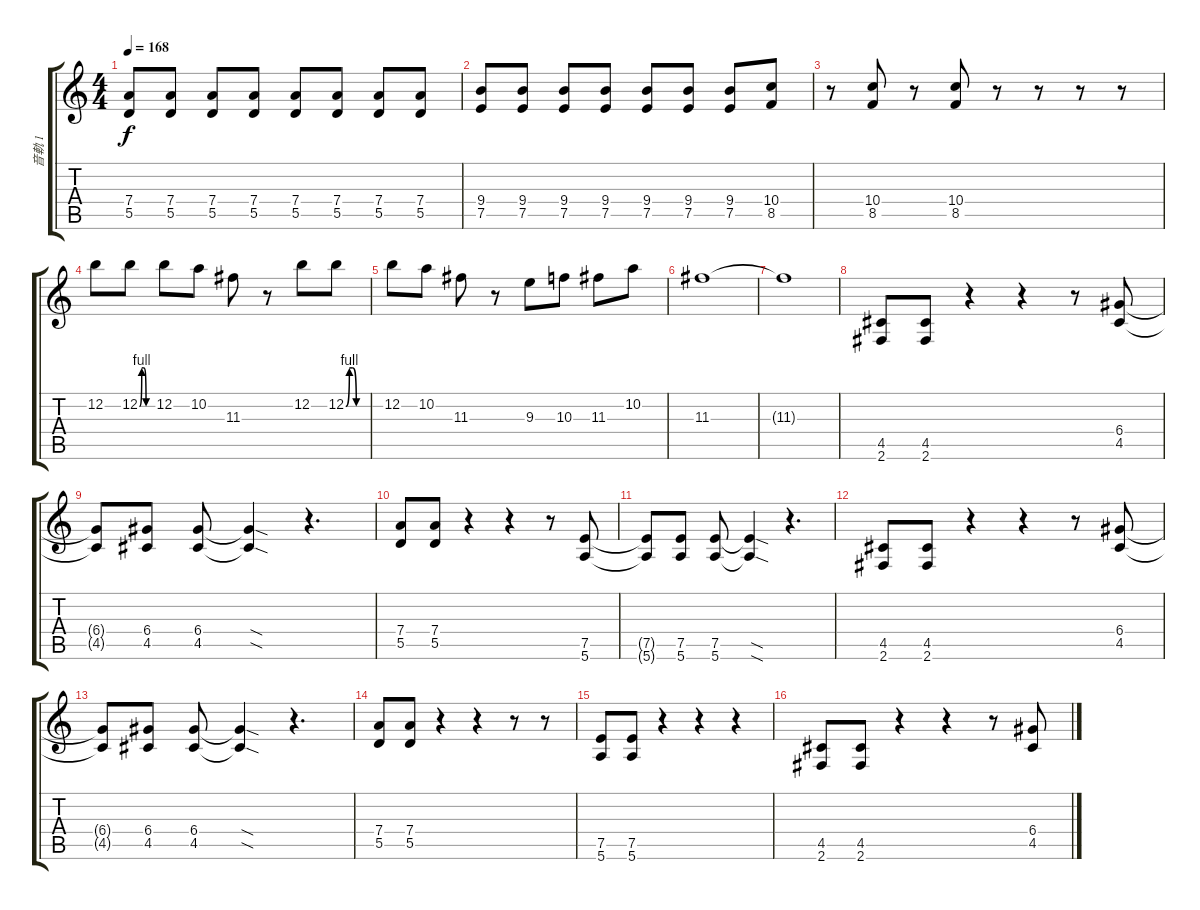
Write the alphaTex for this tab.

\track ("音軌 1" "音軌 1") {instrument overdrivenguitar}
\staff {score tabs}
\tuning (E4 B3 G3 D3 A2 E2) {hide}
\ts (4 4)
\tempo 168
\clef g2
\ks c
(7.4 5.5).8{dy f} (7.4 5.5).8 (7.4 5.5).8 (7.4 5.5).8 (7.4 5.5).8 (7.4 5.5).8 (7.4 5.5).8 (7.4 5.5).8 |
(9.4 7.5).8 (9.4 7.5).8 (9.4 7.5).8 (9.4 7.5).8 (9.4 7.5).8 (9.4 7.5).8 (9.4 7.5).8 (10.4 8.5).8 |
r.8 (10.4 8.5).8 r.8 (10.4 8.5).8 r.8 r.8 r.8 r.8 |
12.2.8 12.2{be (custom 0 0 10 4 20 4 30 0 60 0)}.8 12.2.8 10.2.8 11.3.8 r.8 12.2.8 12.2{be (custom 0 0 10 4 20 4 30 0 60 0)}.8 |
12.2.8 10.2.8 11.3.8 r.8 9.3.8 10.3.8 11.3.8 10.2.8 |
11.3.1 |
11.3{t}.1 |
(4.5 2.6).8 (4.5 2.6).8 r.4 r.4 r.8 (6.4 4.5).8 |
(6.4{t} 4.5{t}).8 (6.4 4.5).8 (6.4 4.5).8 (6.4{sod t} 4.5{sod t}).4 r.4{d} |
(7.4 5.5).8 (7.4 5.5).8 r.4 r.4 r.8 (7.5 5.6).8 |
(7.5{t} 5.6{t}).8 (7.5 5.6).8 (7.5 5.6).8 (7.5{sod t} 5.6{sod t}).4 r.4{d} |
(4.5 2.6).8 (4.5 2.6).8 r.4 r.4 r.8 (6.4 4.5).8 |
(6.4{t} 4.5{t}).8 (6.4 4.5).8 (6.4 4.5).8 (6.4{sod t} 4.5{sod t}).4 r.4{d} |
(7.4 5.5).8 (7.4 5.5).8 r.4 r.4 r.8 r.8 |
(7.5 5.6).8 (7.5 5.6).8 r.4 r.4 r.4 |
(4.5 2.6).8 (4.5 2.6).8 r.4 r.4 r.8 (6.4 4.5).8
